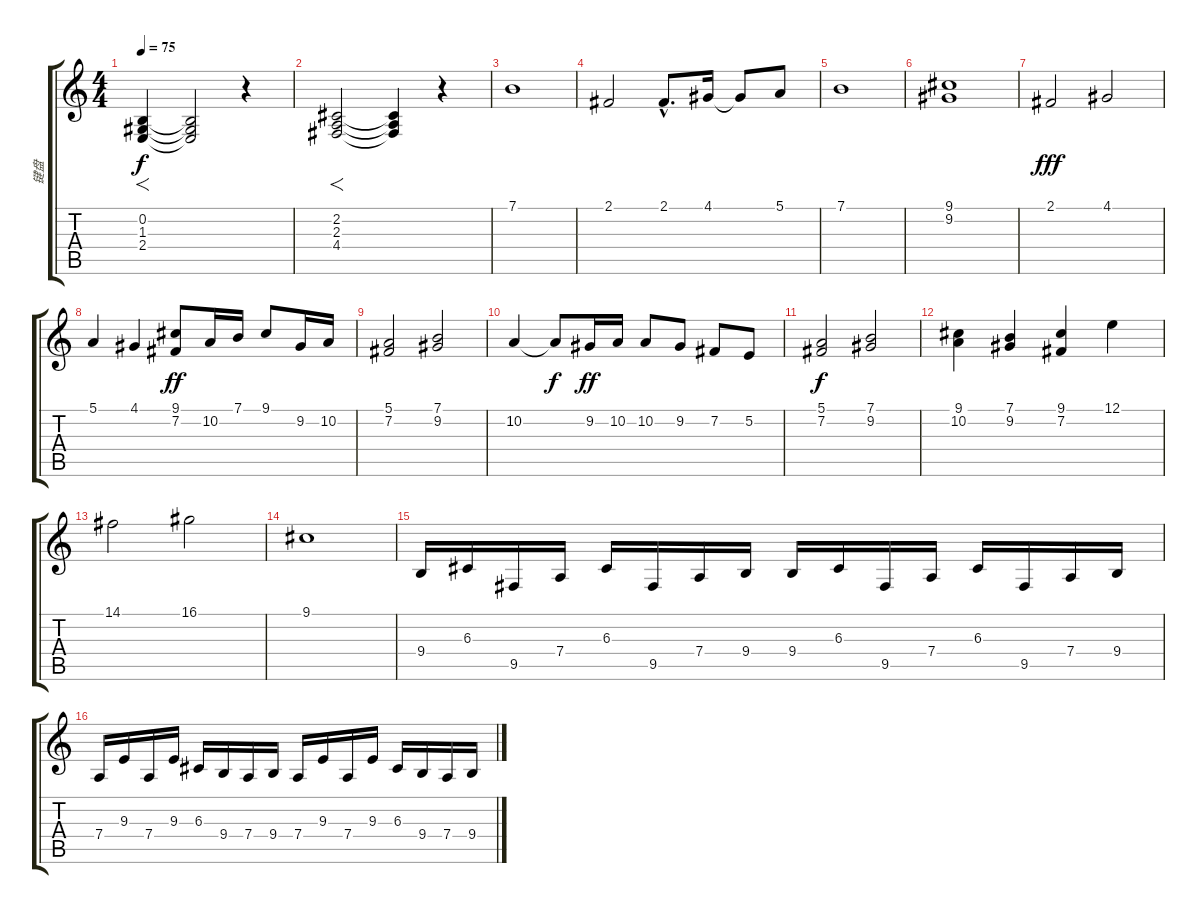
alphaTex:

\track ("键盘" "键盘") {instrument stringensemble1}
\staff {score tabs}
\tuning (E4 B3 G3 D3 A2 E2) {hide}
\ts (4 4)
\tempo 75
\clef g2
\ks c
(0.2 1.3 2.4).4{f dy f} (0.2{t} 1.3{t} 2.4{t}).2 r.4 |
(2.2 2.3 4.4).2{f} (2.2{t} 2.3{t} 4.4{t}).4 r.4 |
7.1.1{volume 10 instrument stringensemble1} |
2.1.2 2.1{hac}.8{d} 4.1.16 4.1{t}.8 5.1.8 |
7.1.1 |
(9.1 9.2).1 |
2.1.2{dy fff volume 11} 4.1.2 |
5.1.4 4.1.4 (9.1 7.2).8{dy ff} 10.2.16 7.1.16 9.1.8 9.2.16 10.2.16 |
(5.1 7.2).2 (7.1 9.2).2 |
10.2.4 10.2{t}.8{dy f} 9.2.16{dy ff} 10.2.16 10.2.8 9.2.8 7.2.8 5.2.8 |
(5.1 7.2).2{dy f} (7.1 9.2).2 |
(9.1 10.2).4 (7.1 9.2).4 (9.1 7.2).4 12.1.4 |
14.1.2 16.1.2 |
9.1.1 |
9.4.16{volume 12 instrument vibraphone} 6.3.16 9.5.16 7.4.16 6.3.16 9.5.16 7.4.16 9.4.16 9.4.16 6.3.16 9.5.16 7.4.16 6.3.16 9.5.16 7.4.16 9.4.16 |
7.4.16 9.3.16 7.4.16 9.3.16 6.3.16 9.4.16 7.4.16 9.4.16 7.4.16 9.3.16 7.4.16 9.3.16 6.3.16 9.4.16 7.4.16 9.4.16
